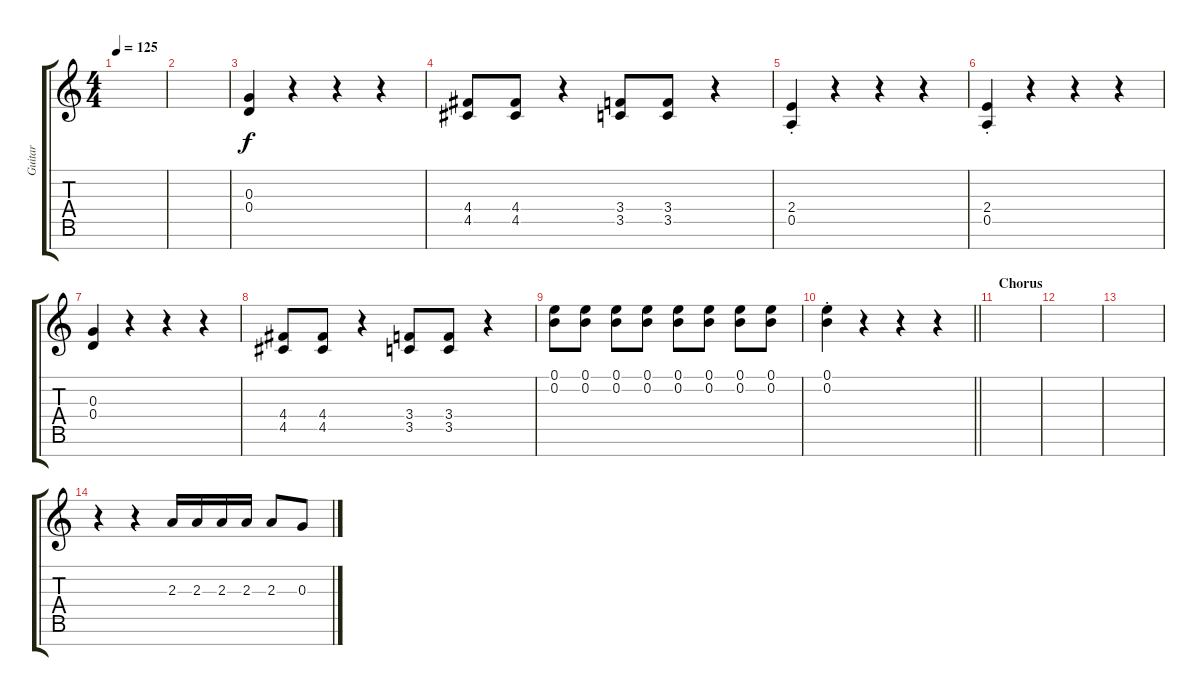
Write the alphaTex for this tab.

\track ("Guitar" "Guitar") {instrument electricguitarjazz}
\staff {score tabs}
\tuning (E4 B3 G3 D3 A2 E2 B1) {hide}
\ts (4 4)
\tempo 125
\clef g2
\ks c
|
|
(0.3 0.4).4 r.4 r.4 r.4 |
(4.4 4.5).8 (4.4 4.5).8 r.4 (3.4 3.5).8 (3.4 3.5).8 r.4 |
(2.4{st} 0.5{st}).4 r.4 r.4 r.4 |
(2.4{st} 0.5{st}).4 r.4 r.4 r.4 |
(0.3 0.4).4 r.4 r.4 r.4 |
(4.4 4.5).8 (4.4 4.5).8 r.4 (3.4 3.5).8 (3.4 3.5).8 r.4{volume 0} |
(0.1 0.2).8{volume 12} (0.1 0.2).8 (0.1 0.2).8 (0.1 0.2).8 (0.1 0.2).8 (0.1 0.2).8 (0.1 0.2).8 (0.1 0.2).8 |
\barLineRight lightlight
(0.1{st} 0.2{st}).4 r.4 r.4 r.4 |
\section ("" "Chorus")
|
|
|
r.4 r.4 2.3.16 2.3.16 2.3.16 2.3.16 2.3.8 0.3.8
